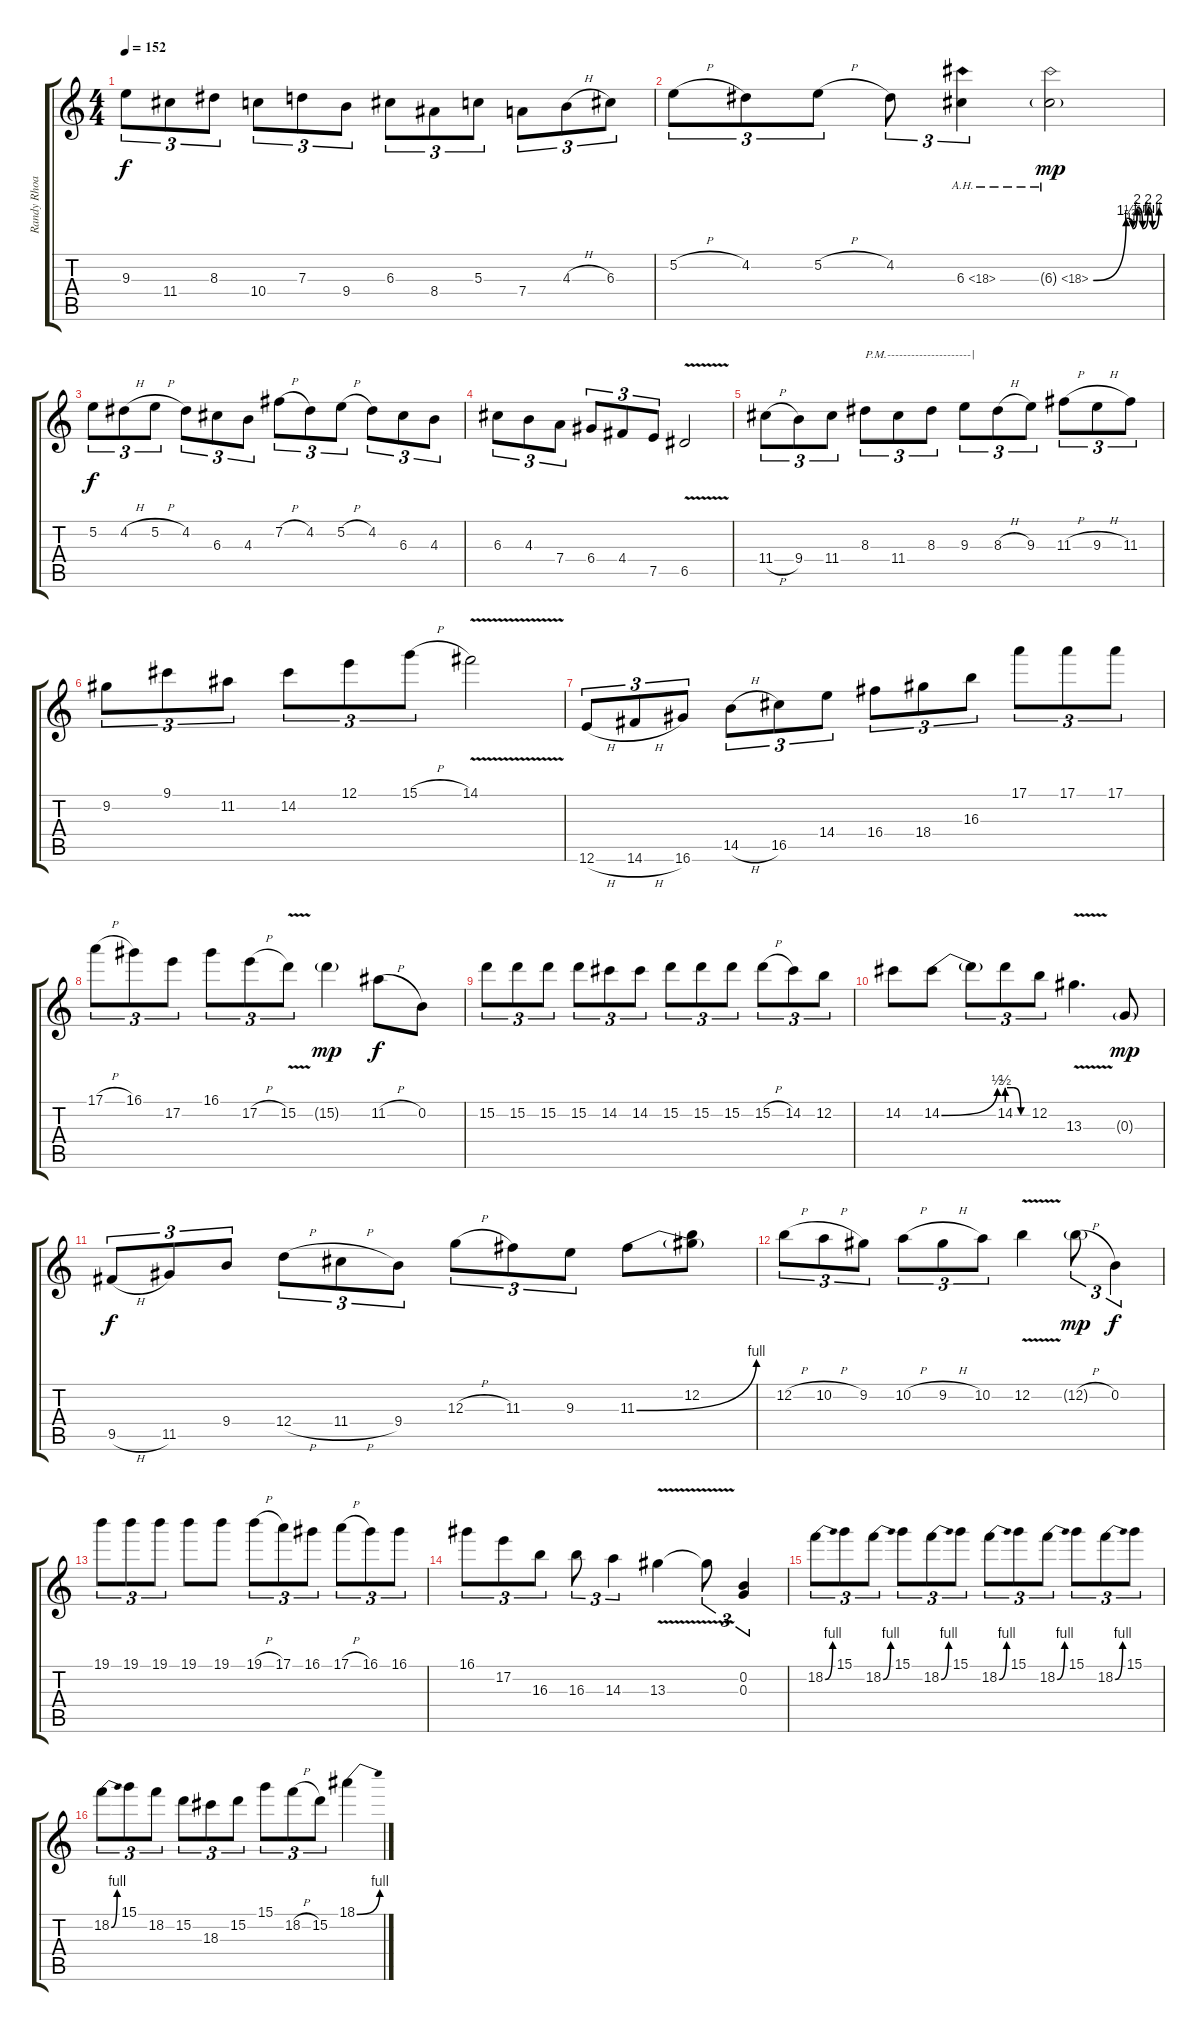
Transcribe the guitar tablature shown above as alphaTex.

\track ("Randy Rhoads" "Randy Rhoa") {instrument acousticguitarnylon}
\staff {score tabs}
\tuning (E4 B3 G3 D3 A2 E2) {hide}
\ts (4 4)
\tempo 152
\clef g2
\ks c
9.3.8{tu (3 2) dy f} 11.4.8{tu (3 2)} 8.3.8{tu (3 2)} 10.4.8{tu (3 2)} 7.3.8{tu (3 2)} 9.4.8{tu (3 2)} 6.3.8{tu (3 2)} 8.4.8{tu (3 2)} 5.3.8{tu (3 2)} 7.4.8{tu (3 2)} 4.3{h}.8{tu (3 2)} 6.3.8{tu (3 2)} |
5.2{h}.8{tu (3 2)} 4.2.8{tu (3 2)} 5.2{h}.8{tu (3 2)} 4.2.8{tu (3 2)} 6.3{ah 12}.4{tu (3 2)} 6.3{be (custom 0 0 30 6 36 4 40 8 45 4 50 8 54 4 60 8) ah 12 g}.2{dy mp} |
5.2.8{tu (3 2) dy f} 4.2{h}.8{tu (3 2)} 5.2{h}.8{tu (3 2)} 4.2.8{tu (3 2)} 6.3.8{tu (3 2)} 4.3.8{tu (3 2)} 7.2{h}.8{tu (3 2)} 4.2.8{tu (3 2)} 5.2{h}.8{tu (3 2)} 4.2.8{tu (3 2)} 6.3.8{tu (3 2)} 4.3.8{tu (3 2)} |
6.3.8{tu (3 2)} 4.3.8{tu (3 2)} 7.4.8{tu (3 2)} 6.4.8{tu (3 2)} 4.4.8{tu (3 2)} 7.5.8{tu (3 2)} 6.5{v}.2 |
11.4{h}.8{tu (3 2)} 9.4.8{tu (3 2)} 11.4.8{tu (3 2)} 8.3.8{tu (3 2) txt "P.M.---------------------|"} 11.4.8{tu (3 2)} 8.3.8{tu (3 2)} 9.3.8{tu (3 2)} 8.3{h}.8{tu (3 2)} 9.3.8{tu (3 2)} 11.3{h}.8{tu (3 2)} 9.3{h}.8{tu (3 2)} 11.3.8{tu (3 2)} |
9.2.8{tu (3 2)} 9.1.8{tu (3 2)} 11.2.8{tu (3 2)} 14.2.8{tu (3 2)} 12.1.8{tu (3 2)} 15.1{h}.8{tu (3 2)} 14.1{v}.2 |
12.6{h}.8{tu (3 2)} 14.6{h}.8{tu (3 2)} 16.6.8{tu (3 2)} 14.5{h}.8{tu (3 2)} 16.5.8{tu (3 2)} 14.4.8{tu (3 2)} 16.4.8{tu (3 2)} 18.4.8{tu (3 2)} 16.3.8{tu (3 2)} 17.1.8{tu (3 2)} 17.1.8{tu (3 2)} 17.1.8{tu (3 2)} |
17.1{h}.8{tu (3 2)} 16.1.8{tu (3 2)} 17.2.8{tu (3 2)} 16.1.8{tu (3 2)} 17.2{h}.8{tu (3 2)} 15.2{v}.8{tu (3 2)} 15.2{g}.4{dy mp} 11.2{h}.8{dy f} 0.2.8 |
15.2.8{tu (3 2)} 15.2.8{tu (3 2)} 15.2.8{tu (3 2)} 15.2.8{tu (3 2)} 14.2.8{tu (3 2)} 14.2.8{tu (3 2)} 15.2.8{tu (3 2)} 15.2.8{tu (3 2)} 15.2.8{tu (3 2)} 15.2{h}.8{tu (3 2)} 14.2.8{tu (3 2)} 12.2.8{tu (3 2)} |
14.2.8 14.2{be (bend 0 0 60 2)}.8 14.2{t}.8{tu (3 2)} 14.2{be (custom 0 2 20 2 40 0 60 0)}.8{tu (3 2)} 12.2.8{tu (3 2)} 13.3{v}.4{d} 0.3{g}.8{dy mp} |
9.5{h}.8{tu (3 2) dy f} 11.5.8{tu (3 2)} 9.4.8{tu (3 2)} 12.4{h}.8{tu (3 2)} 11.4{h}.8{tu (3 2)} 9.4.8{tu (3 2)} 12.3{h}.8{tu (3 2)} 11.3.8{tu (3 2)} 9.3.8{tu (3 2)} 11.3{be (bend 0 0 60 4)}.8 (12.2 11.3{t}).8 |
12.2{h}.8{tu (3 2)} 10.2{h}.8{tu (3 2)} 9.2.8{tu (3 2)} 10.2{h}.8{tu (3 2)} 9.2{h}.8{tu (3 2)} 10.2.8{tu (3 2)} 12.2{v}.4 12.2{h g}.8{tu (3 2) dy mp} 0.2.4{tu (3 2) dy f} |
19.1.8{tu (3 2)} 19.1.8{tu (3 2)} 19.1.8{tu (3 2)} 19.1.8 19.1.8 19.1{h}.8{tu (3 2)} 17.1.8{tu (3 2)} 16.1.8{tu (3 2)} 17.1{h}.8{tu (3 2)} 16.1.8{tu (3 2)} 16.1.8{tu (3 2)} |
16.1.8{tu (3 2)} 17.2.8{tu (3 2)} 16.3.8{tu (3 2)} 16.3.8{tu (3 2)} 14.3.4{tu (3 2)} 13.3{v}.4 13.3{t}.8{tu (3 2)} (0.2 0.3).4{tu (3 2)} |
18.2{be (bend 0 0 60 4)}.8{tu (3 2)} 15.1.8{tu (3 2)} 18.2{be (bend 0 0 60 4)}.8{tu (3 2)} 15.1.8{tu (3 2)} 18.2{be (bend 0 0 60 4)}.8{tu (3 2)} 15.1.8{tu (3 2)} 18.2{be (bend 0 0 60 4)}.8{tu (3 2)} 15.1.8{tu (3 2)} 18.2{be (bend 0 0 60 4)}.8{tu (3 2)} 15.1.8{tu (3 2)} 18.2{be (bend 0 0 60 4)}.8{tu (3 2)} 15.1.8{tu (3 2)} |
18.2{be (bend 0 0 60 4)}.8{tu (3 2)} 15.1.8{tu (3 2)} 18.2.8{tu (3 2)} 15.2.8{tu (3 2)} 18.3.8{tu (3 2)} 15.2.8{tu (3 2)} 15.1.8{tu (3 2)} 18.2{h}.8{tu (3 2)} 15.2.8{tu (3 2)} 18.1{be (bend 0 0 60 4)}.4
